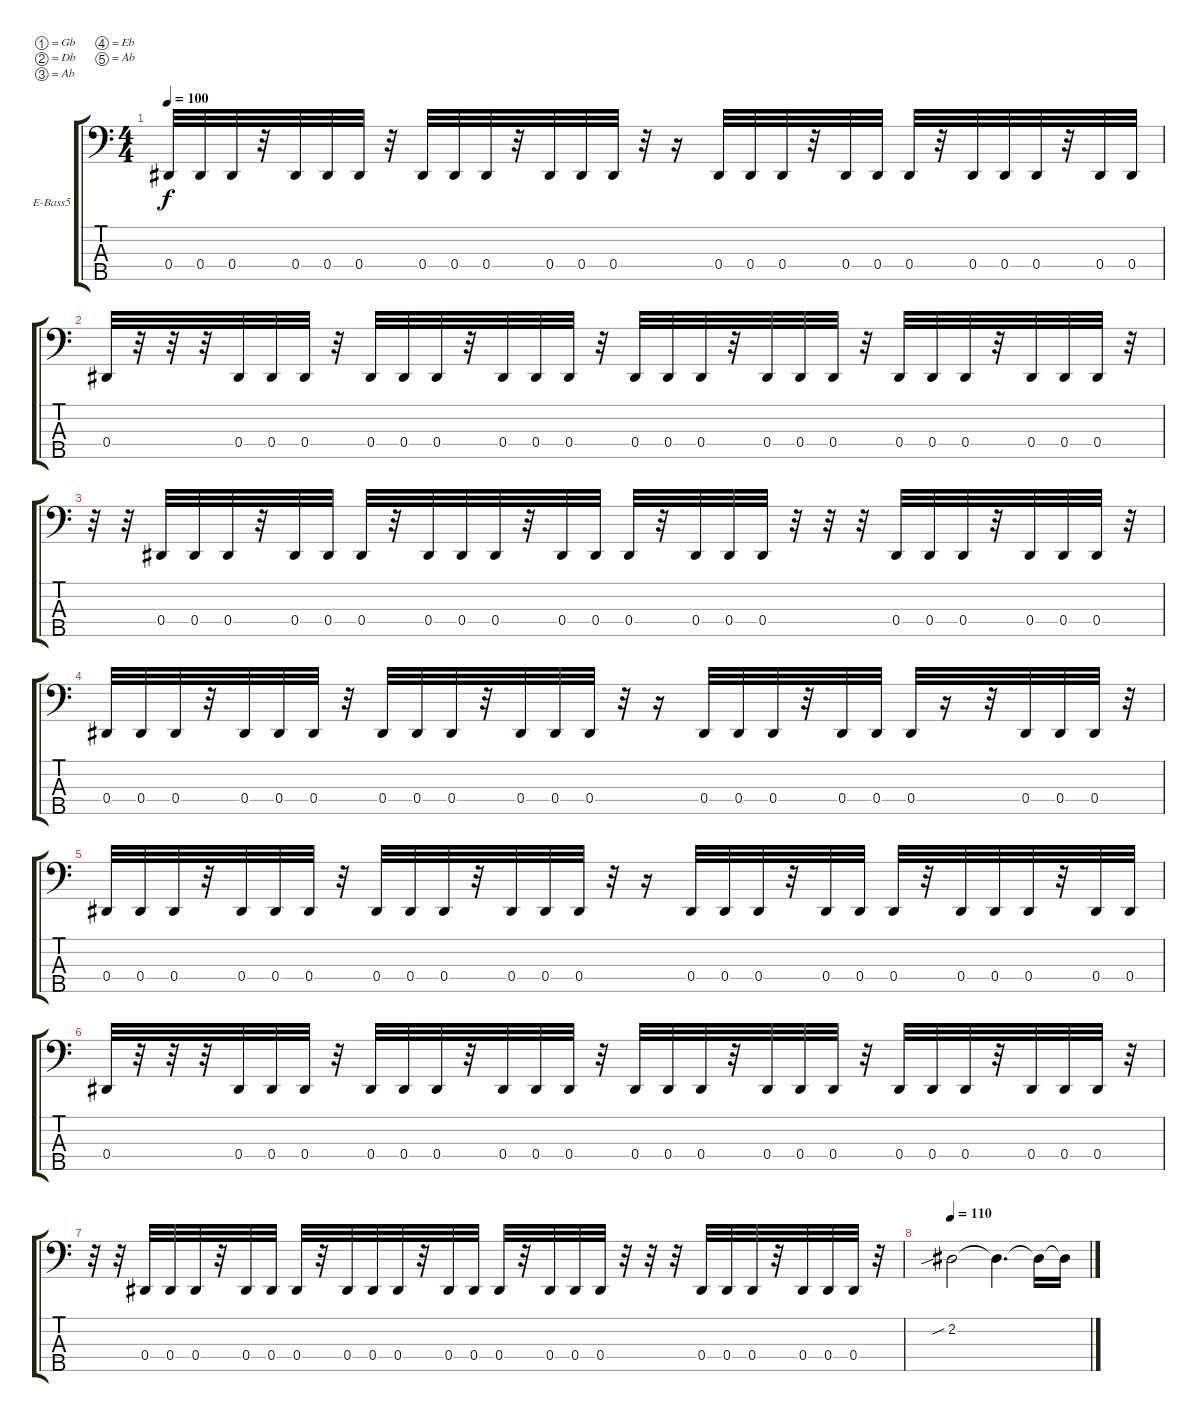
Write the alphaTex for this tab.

\defaultSystemsLayout 4
\bracketExtendMode groupsimilarinstruments
\firstSystemTrackNameOrientation horizontal
\otherSystemsTrackNameOrientation horizontal
\track ("Electric Bass" "E-Bass5") {instrument electricbassfinger}
\staff {score tabs}
\tuning (Gb2 Db2 Ab1 Eb1 Ab0)
\ts (4 4)
\tempo 100
\clef f4
\ks c
0.4.32{dy f} 0.4.32 0.4.32 r.32 0.4.32 0.4.32 0.4.32 r.32 0.4.32 0.4.32 0.4.32 r.32 0.4.32 0.4.32 0.4.32 r.32 r.16 0.4.32 0.4.32 0.4.32 r.32 0.4.32 0.4.32 0.4.32 r.32 0.4.32 0.4.32 0.4.32 r.32 0.4.32 0.4.32 |
0.4.32 r.32 r.32 r.32 0.4.32 0.4.32 0.4.32 r.32 0.4.32 0.4.32 0.4.32 r.32 0.4.32 0.4.32 0.4.32 r.32 0.4.32 0.4.32 0.4.32 r.32 0.4.32 0.4.32 0.4.32 r.32 0.4.32 0.4.32 0.4.32 r.32 0.4.32 0.4.32 0.4.32 r.32 |
r.32 r.32 0.4.32 0.4.32 0.4.32 r.32 0.4.32 0.4.32 0.4.32 r.32 0.4.32 0.4.32 0.4.32 r.32 0.4.32 0.4.32 0.4.32 r.32 0.4.32 0.4.32 0.4.32 r.32 r.32 r.32 0.4.32 0.4.32 0.4.32 r.32 0.4.32 0.4.32 0.4.32 r.32 |
0.4.32 0.4.32 0.4.32 r.32 0.4.32 0.4.32 0.4.32 r.32 0.4.32 0.4.32 0.4.32 r.32 0.4.32 0.4.32 0.4.32 r.32 r.16 0.4.32 0.4.32 0.4.32 r.32 0.4.32 0.4.32 0.4.32 r.16 r.32 0.4.32 0.4.32 0.4.32 r.32 |
0.4.32 0.4.32 0.4.32 r.32 0.4.32 0.4.32 0.4.32 r.32 0.4.32 0.4.32 0.4.32 r.32 0.4.32 0.4.32 0.4.32 r.32 r.16 0.4.32 0.4.32 0.4.32 r.32 0.4.32 0.4.32 0.4.32 r.32 0.4.32 0.4.32 0.4.32 r.32 0.4.32 0.4.32 |
0.4.32 r.32 r.32 r.32 0.4.32 0.4.32 0.4.32 r.32 0.4.32 0.4.32 0.4.32 r.32 0.4.32 0.4.32 0.4.32 r.32 0.4.32 0.4.32 0.4.32 r.32 0.4.32 0.4.32 0.4.32 r.32 0.4.32 0.4.32 0.4.32 r.32 0.4.32 0.4.32 0.4.32 r.32 |
r.32 r.32 0.4.32 0.4.32 0.4.32 r.32 0.4.32 0.4.32 0.4.32 r.32 0.4.32 0.4.32 0.4.32 r.32 0.4.32 0.4.32 0.4.32 r.32 0.4.32 0.4.32 0.4.32 r.32 r.32 r.32 0.4.32 0.4.32 0.4.32 r.32 0.4.32 0.4.32 0.4.32 r.32 |
\tempo 110
2.2{sib}.2 2.2{t}.4{d} 2.2{t}.16 2.2{ss t}.16
